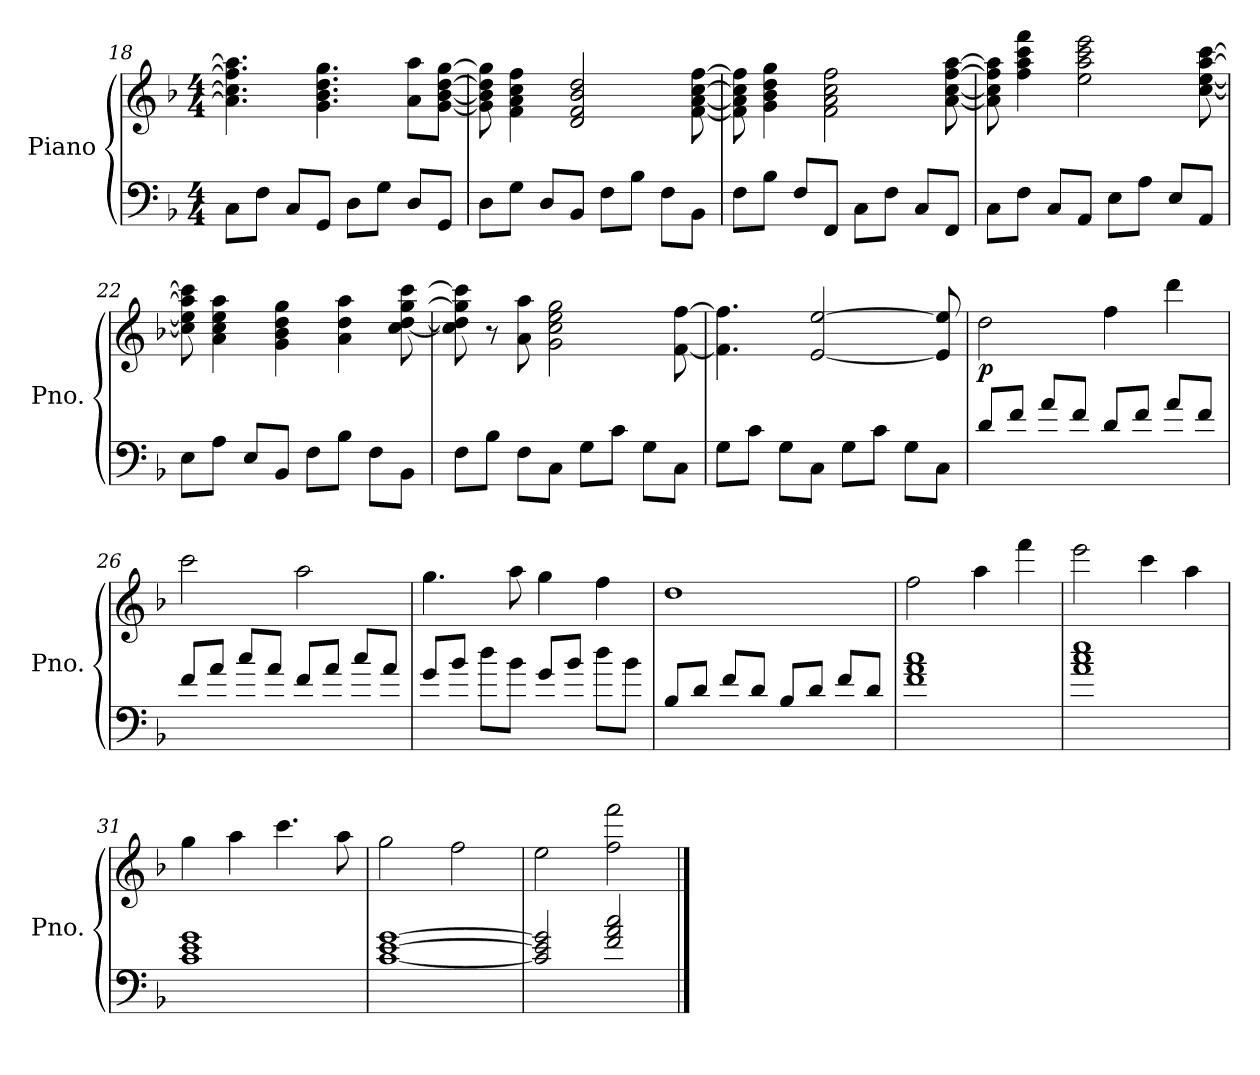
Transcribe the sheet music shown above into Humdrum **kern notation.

**kern	**kern	**dynam
*part1	*part1	*part1
*staff2	*staff1	*staff1/2
*I"Piano	*	*
*I'Pno.	*	*
*clefF4	*clefG2	*
*k[b-]	*k[b-]	*
*d:	*d:	*
*M4/4	*M4/4	*
=18	=18	=18
8C\L	4.a\] 4.cc\] 4.ff\] 4.aa\]	.
8F\J	.	.
8C/L	.	.
8GG/J	4.g\ 4.b-\ 4.dd\ 4.gg\	.
8D\L	.	.
8G\J	.	.
8D/L	8a\ 8aa\L	.
8GG/J	[8g\ [8b-\ [8dd\ [8gg\J	.
=19	=19	=19
8D\L	8g\] 8b-\] 8dd\] 8gg\]	.
8G\J	4f\ 4a\ 4cc\ 4ff\	.
8D/L	.	.
8BB-/J	2d/ 2f/ 2b-/ 2dd/	.
8F\L	.	.
8B-\J	.	.
8F\L	.	.
8BB-\J	[8f\ [8a\ [8cc\ [8ff\	.
!!LO:LB:g=z
=20	=20	=20
8F\L	8f\] 8a\] 8cc\] 8ff\]	.
8B-\J	4g\ 4b-\ 4dd\ 4gg\	.
8F/L	.	.
8FF/J	2f\ 2a\ 2cc\ 2ff\	.
8C\L	.	.
8F\J	.	.
8C/L	.	.
8FF/J	[8a\ [8cc\ [8ff\ [8aa\	.
=21	=21	=21
8C\L	8a\] 8cc\] 8ff\] 8aa\]	.
8F\J	4ff\ 4aa\ 4ccc\ 4fff\	.
8C/L	.	.
8AA/J	2ee\ 2aa\ 2ccc\ 2eee\	.
8E\L	.	.
8A\J	.	.
8E/L	.	.
8AA/J	[8cc\ [8ee\ [8aa\ [8ccc\	.
=22	=22	=22
8E\L	8cc\] 8ee\] 8aa\] 8ccc\]	.
8A\J	4a\ 4cc\ 4ee\ 4aa\	.
8E/L	.	.
8BB-/J	4g\ 4b-\ 4dd\ 4gg\	.
8F\L	.	.
8B-\J	4a\ 4dd\ 4aa\	.
8F\L	.	.
8BB-\J	[8cc\ [8dd\ [8gg\ [8ccc\	.
=23	=23	=23
8F\L	8cc\] 8dd\] 8gg\] 8ccc\]	.
8B-\J	8r	.
8F\L	8a\ 8aa\	.
8C\J	2g\ 2cc\ 2ee\ 2gg\	.
8G\L	.	.
8c\J	.	.
8G\L	.	.
8C\J	[8f\ [8ff\	.
!!LO:LB:g=z
=24	=24	=24
8G\L	4.f\] 4.ff\]	.
8c\J	.	.
8G\L	.	.
8C\J	[2e/ [2ee/	.
8G\L	.	.
8c\J	.	.
8G\L	.	.
8C\J	8e/] 8ee/]	.
=25	=25	=25
!	!	!LO:DY:b
8d/L	2dd\	p
8f/J	.	.
8a/L	.	.
8f/J	.	.
8d/L	4ff\	.
8f/J	.	.
8a/L	4ddd\	.
8f/J	.	.
=26	=26	=26
8f/L	2ccc\	.
8a/J	.	.
8cc/L	.	.
8a/J	.	.
8f/L	2aa\	.
8a/J	.	.
8cc/L	.	.
8a/J	.	.
=27	=27	=27
8g/L	4.gg\	.
8b-/J	.	.
8dd\L	.	.
8b-\J	8aa\	.
8g/L	4gg\	.
8b-/J	.	.
8dd\L	4ff\	.
8b-\J	.	.
!!LO:LB:g=z
=28	=28	=28
8B-/L	1dd	.
8d/J	.	.
8f/L	.	.
8d/J	.	.
8B-/L	.	.
8d/J	.	.
8f/L	.	.
8d/J	.	.
=29	=29	=29
1f 1a 1cc	2ff\	.
.	4aa\	.
.	4fff\	.
=30	=30	=30
1a 1cc 1ee	2eee\	.
.	4ccc\	.
.	4aa\	.
=31	=31	=31
1c 1e 1g	4gg\	.
.	4aa\	.
.	4.ccc\	.
.	8aa\	.
=32	=32	=32
[1c [1e [1g	2gg\	.
.	2ff\	.
=33	=33	=33
2c/] 2e/] 2g/]	2ee\	.
2f/ 2a/ 2cc/	2ff\ 2fff\	.
==	==	==
*-	*-	*-
